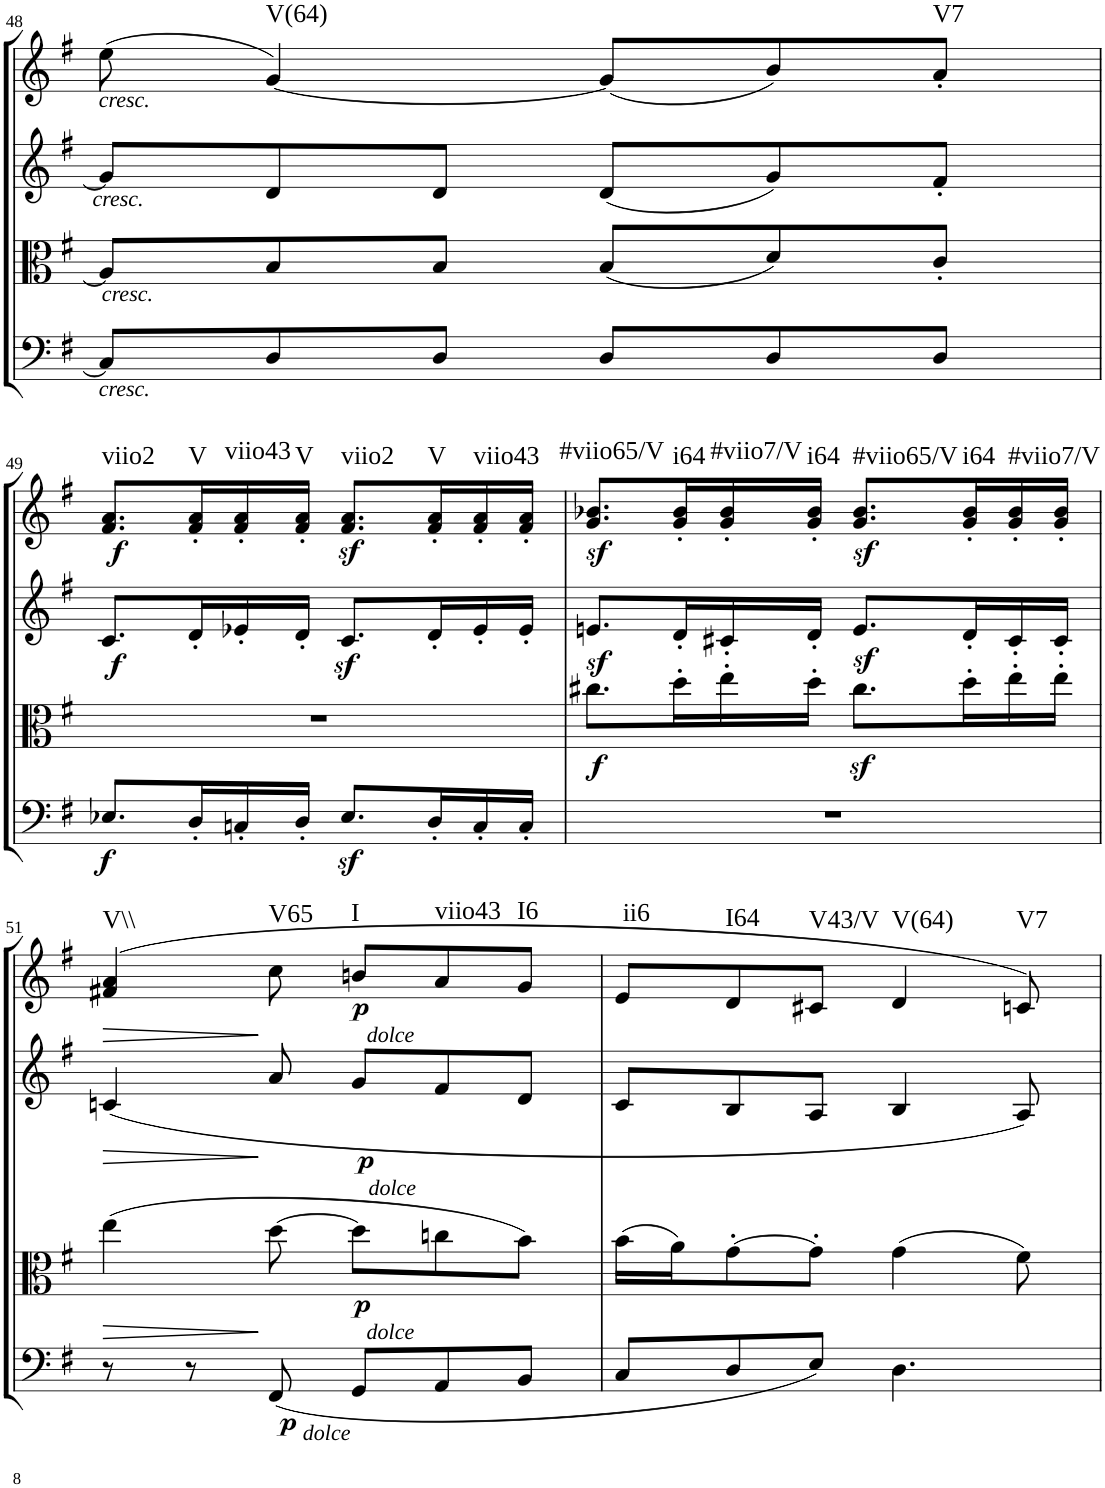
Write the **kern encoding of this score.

**kern	**dynam	**kern	**dynam	**kern	**dynam	**kern	**dynam	**harte
*part4	*part4	*part3	*part3	*part2	*part2	*part1	*part1	*part1
*staff4	*staff4	*staff3	*staff3	*staff2	*staff2	*staff1	*staff1	*
*I"Violoncello.	*	*I"Viola	*	*I"Violin II.	*	*I"Violin I.	*	*
*I'Vc	*	*I'Vla	*	*I'Vln	*	*I'Vln	*	*
!!LO:PB:g=z
*clefF4	*	*clefC3	*	*clefG2	*	*clefG2	*	*
*k[f#]	*	*k[f#]	*	*k[f#]	*	*k[f#]	*	*
*M6/8	*	*M6/8	*	*M6/8	*	*M6/8	*	*
=48	=48	=48	=48	=48	=48	=48	=48	=48
!	!	!	!	!	!	!LO:TX:b:i:t=cresc.	!	!
!	!	!	!	!LO:TX:b:i:t=cresc.	!	!	!	!
!	!	!LO:TX:b:i:t=cresc.	!	!	!	!	!	!
!LO:TX:b:i:t=cresc.	!	!	!	!	!	!	!	!
8C#/L]	.	8A/L]	.	8g/L]	.	(8ee\	.	.
!	!	!	!	!	!	!	!	!LO:H:kt=V(64)
8D/	.	8B/	.	8d/	.	[4g/)	.	N
8D/J	.	8B/J	.	8d/J	.	.	.	.
8D/L	.	(8B/L	.	(8d/L	.	(8g/L]	.	.
8D/	.	8d/)	.	8g/)	.	8b/)	.	.
!	!	!	!	!	!	!	!	!LO:H:kt=V7
8D/J	.	8c'/J	.	8f#'/J	.	8a'/J	.	N
!!LO:LB:g=z
=49	=49	=49	=49	=49	=49	=49	=49	=49
!	!LO:DY:b	!	!	!	!LO:DY:b	!	!LO:DY:b	!LO:H:kt=viio2
8.E-X/L	f	2.r	.	8.c/L	f	8.f#/ 8.a/L	f	N
!	!	!	!	!	!	!	!	!LO:H:kt=V
16D'/L	.	.	.	16d'/L	.	16f#/' 16a/'L	.	N
!	!	!	!	!	!	!	!	!LO:H:kt=viio43
16Cn'/	.	.	.	16e-X'/	.	16f#/' 16a/'	.	N
!	!	!	!	!	!	!	!	!LO:H:kt=V
16D'/JJ	.	.	.	16d'/JJ	.	16f#/' 16a/'JJ	.	N
!	!	!	!	!	!	!	!LO:DY:b	!LO:H:kt=viio2
8.E-z</L	.	.	.	8.cz</L	.	8.f#/ 8.a/L	sf	N
!	!	!	!	!	!	!	!	!LO:H:kt=V
16D'/L	.	.	.	16d'/L	.	16f#/' 16a/'L	.	N
!	!	!	!	!	!	!	!	!LO:H:kt=viio43
16C'/	.	.	.	16e-'/	.	16f#/' 16a/'	.	N
16C'/JJ	.	.	.	16e-'/JJ	.	16f#/' 16a/'JJ	.	.
=50	=50	=50	=50	=50	=50	=50	=50	=50
!	!	!	!LO:DY:b	!	!	!	!LO:DY:b	!LO:H:kt=#viio65/V
2.r	.	8.cc#X\L	f	8.enz</L	.	8.g/ 8.b-X/L	sf	N
!	!	!	!	!	!	!	!	!LO:H:kt=i64
.	.	16dd'\L	.	16d'/L	.	16g/' 16b-/'L	.	N
!	!	!	!	!	!	!	!	!LO:H:kt=#viio7/V
.	.	16ee'\	.	16c#X'/	.	16g/' 16b-/'	.	N
!	!	!	!	!	!	!	!	!LO:H:kt=i64
.	.	16dd'\JJ	.	16d'/JJ	.	16g/' 16b-/'JJ	.	N
!	!	!	!	!	!	!	!LO:DY:b	!LO:H:kt=#viio65/V
.	.	8.cc#z<\L	.	8.ez</L	.	8.g/ 8.b-/L	sf	N
!	!	!	!	!	!	!	!	!LO:H:kt=i64
.	.	16dd'\L	.	16d'/L	.	16g/' 16b-/'L	.	N
!	!	!	!	!	!	!	!	!LO:H:kt=#viio7/V
.	.	16ee'\	.	16c#'/	.	16g/' 16b-/'	.	N
.	.	16ee'\JJ	.	16c#'/JJ	.	16g/' 16b-/'JJ	.	.
!!LO:LB:g=z
=51	=51	=51	=51	=51	=51	=51	=51	=51
!	!	!	!LO:HP:b	!	!LO:HP:b	!	!LO:HP:b	!LO:H:kt=V\\
8r	.	(4ee\	>	(4cn/	>	(4f#X/ 4a/	>	N
8r	.	.	.	.	.	.	.	.
!	!LO:DY:b	!	!	!	!	!	!	!LO:H:kt=V65
(8FF#/	p	[8dd\	]	8a/	]	8cc\	]	N
!	!	!	!	!	!	!LO:TX:b:i:t=dolce	!	!
!	!	!	!	!LO:TX:b:i:t=dolce	!	!	!	!
!	!	!LO:TX:b:i:t=dolce	!	!	!	!	!	!
!LO:TX:b:i:t=dolce	!	!	!	!	!	!	!	!
!	!	!	!LO:DY:b	!	!LO:DY:b	!	!LO:DY:b	!LO:H:kt=I
8GG/L	.	8dd\L]	p	8g/L	p	8bn/L	p	N
!	!	!	!	!	!	!	!	!LO:H:kt=viio43
8AA/	.	8ccn\	.	8f#/	.	8a/	.	N
!	!	!	!	!	!	!	!	!LO:H:kt=I6
8BB/J	.	8b\J)	.	8d/J	.	8g/J	.	N
=52	=52	=52	=52	=52	=52	=52	=52	=52
!	!	!	!	!	!	!	!	!LO:H:kt=ii6
8C/L	.	(16b\LL	.	8c/L	.	8e/L	.	N
.	.	16a\J)	.	.	.	.	.	.
!	!	!	!	!	!	!	!	!LO:H:kt=I64
8D/	.	[8g'\	.	8B/	.	8d/	.	N
!	!	!	!	!	!	!	!	!LO:H:kt=V43/V
8E/J)	.	8g'\J]	.	8A/J	.	8c#X/J	.	N
!	!	!	!	!	!	!	!	!LO:H:kt=V(64)
4.D\	.	(4g\	.	4B/	.	4d/	.	N
!	!	!	!	!	!	!	!	!LO:H:kt=V7
.	.	8f#\)	.	8A/)	.	8cn/)	.	N
=	=	=	=	=	=	=	=	=
*-	*-	*-	*-	*-	*-	*-	*-	*-
